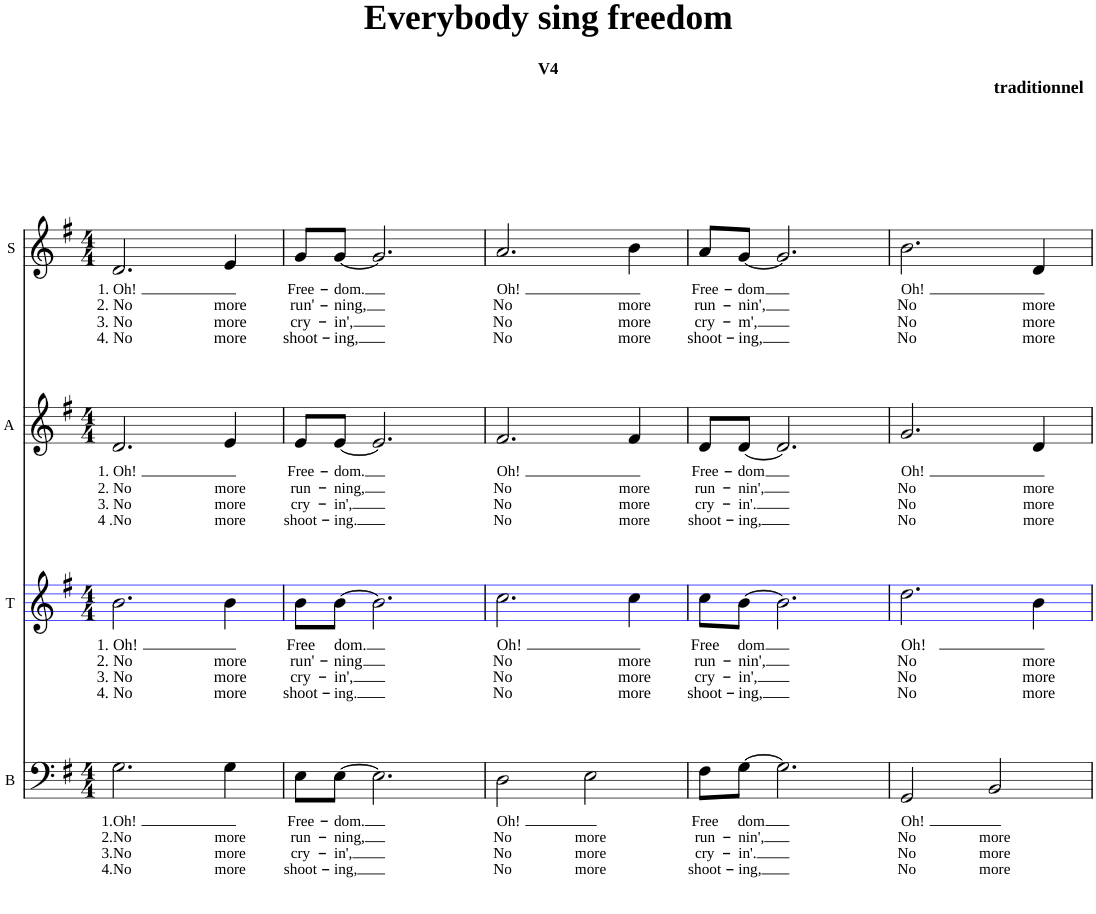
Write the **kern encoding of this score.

**kern	**text	**text	**text	**text	**kern	**text	**text	**text	**text	**kern	**text	**text	**text	**text	**kern	**text	**text	**text	**text
*part4	*part4	*part4	*part4	*part4	*part3	*part3	*part3	*part3	*part3	*part2	*part2	*part2	*part2	*part2	*part1	*part1	*part1	*part1	*part1
*staff4	*staff4	*staff4	*staff4	*staff4	*staff3	*staff3	*staff3	*staff3	*staff3	*staff2	*staff2	*staff2	*staff2	*staff2	*staff1	*staff1	*staff1	*staff1	*staff1
*I"B	*	*	*	*	*I"T	*	*	*	*	*I"A	*	*	*	*	*I"S	*	*	*	*
*	*	*	*	*	*stria5	*	*	*	*	*	*	*	*	*	*	*	*	*	*
*clefF4	*	*	*	*	*clefG2	*	*	*	*	*clefG2	*	*	*	*	*clefG2	*	*	*	*
*Trd7c12	*	*	*	*	*	*	*	*	*	*	*	*	*	*	*	*	*	*	*
*k[f#]	*	*	*	*	*k[f#]	*	*	*	*	*k[f#]	*	*	*	*	*k[f#]	*	*	*	*
*M4/4	*	*	*	*	*M4/4	*	*	*	*	*M4/4	*	*	*	*	*M4/4	*	*	*	*
=1	=1	=1	=1	=1	=1	=1	=1	=1	=1	=1	=1	=1	=1	=1	=1	=1	=1	=1	=1
!	!LO:LY:b	!LO:LY:b	!LO:LY:b	!LO:LY:b	!	!LO:LY:b	!LO:LY:b	!LO:LY:b	!LO:LY:b	!	!LO:LY:b	!LO:LY:b	!LO:LY:b	!LO:LY:b	!	!LO:LY:b	!LO:LY:b	!LO:LY:b	!LO:LY:b
2.G\	1.Oh!	2.No	3.No	4.No	2.b\	-1. Oh!	2. No	3. No	4. No	2.d/	1. Oh!	2. No	3. No	4 .No	2.d/	1. Oh!	2. No	3. No	4. No
!	!	!LO:LY:b	!LO:LY:b	!LO:LY:b	!	!	!LO:LY:b	!LO:LY:b	!LO:LY:b	!	!	!LO:LY:b	!LO:LY:b	!LO:LY:b	!	!	!LO:LY:b	!LO:LY:b	!LO:LY:b
4G\	.	more	more	more	4b\	.	more	more	more	4e/	.	more	more	more	4e/	.	more	more	more
=2	=2	=2	=2	=2	=2	=2	=2	=2	=2	=2	=2	=2	=2	=2	=2	=2	=2	=2	=2
!	!LO:LY:b	!LO:LY:b	!LO:LY:b	!LO:LY:b	!	!LO:LY:b	!LO:LY:b	!LO:LY:b	!LO:LY:b	!	!LO:LY:b	!LO:LY:b	!LO:LY:b	!LO:LY:b	!	!LO:LY:b	!LO:LY:b	!LO:LY:b	!LO:LY:b
8E\L	Free-	run-	cry-	shoot-	8b\L	Free	run'-	cry-	shoot-	8e/L	Free-	run-	cry-	shoot-	8g/L	Free-	run'-	cry-	shoot-
!	!LO:LY:b	!LO:LY:b	!LO:LY:b	!LO:LY:b	!	!LO:LY:b	!LO:LY:b	!LO:LY:b	!LO:LY:b	!	!LO:LY:b	!LO:LY:b	!LO:LY:b	!LO:LY:b	!	!LO:LY:b	!LO:LY:b	!LO:LY:b	!LO:LY:b
[8E\J	-dom.	-ning,	-in',	-ing,	[8b\J	dom.	-ning	-in',	-ing.	[8e/J	-dom.	-ning,	-in',	-ing.	[8g/J	-dom.	-ning,	-in',	-ing,
2.E\]	.	.	.	.	2.b\]	.	.	.	.	2.e/]	.	.	.	.	2.g/]	.	.	.	.
=3	=3	=3	=3	=3	=3	=3	=3	=3	=3	=3	=3	=3	=3	=3	=3	=3	=3	=3	=3
!	!LO:LY:b	!LO:LY:b	!LO:LY:b	!LO:LY:b	!	!LO:LY:b	!LO:LY:b	!LO:LY:b	!LO:LY:b	!	!LO:LY:b	!LO:LY:b	!LO:LY:b	!LO:LY:b	!	!LO:LY:b	!LO:LY:b	!LO:LY:b	!LO:LY:b
2D\	Oh!	No	No	No	2.cc\	Oh!	No	No	No	2.f#/	-Oh!	No	No	No	2.a/	-Oh!	No	No	No
!	!	!LO:LY:b	!LO:LY:b	!LO:LY:b	!	!	!	!	!	!	!	!	!	!	!	!	!	!	!
2E\	.	more	more	more	.	.	.	.	.	.	.	.	.	.	.	.	.	.	.
!	!	!	!	!	!	!	!LO:LY:b	!LO:LY:b	!LO:LY:b	!	!	!LO:LY:b	!LO:LY:b	!LO:LY:b	!	!	!LO:LY:b	!LO:LY:b	!LO:LY:b
.	.	.	.	.	4cc\	.	more	more	more	4f#/	.	more	more	more	4b\	.	more	more	more
=4	=4	=4	=4	=4	=4	=4	=4	=4	=4	=4	=4	=4	=4	=4	=4	=4	=4	=4	=4
!	!LO:LY:b	!LO:LY:b	!LO:LY:b	!LO:LY:b	!	!LO:LY:b	!LO:LY:b	!LO:LY:b	!LO:LY:b	!	!LO:LY:b	!LO:LY:b	!LO:LY:b	!LO:LY:b	!	!LO:LY:b	!LO:LY:b	!LO:LY:b	!LO:LY:b
8F#\L	Free	run-	cry-	shoot-	8cc\L	Free	run-	cry-	shoot-	8d/L	Free-	run-	cry-	shoot-	8a/L	Free-	run-	cry-	shoot-
!	!LO:LY:b	!LO:LY:b	!LO:LY:b	!LO:LY:b	!	!LO:LY:b	!LO:LY:b	!LO:LY:b	!LO:LY:b	!	!LO:LY:b	!LO:LY:b	!LO:LY:b	!LO:LY:b	!	!LO:LY:b	!LO:LY:b	!LO:LY:b	!LO:LY:b
[8G\J	dom	-nin',	-in'.	-ing,	[8b\J	dom	-nin',	-in',	-ing,	[8d/J	-dom	-nin',	-in'.	-ing,	[8g/J	-dom	-nin',	-m',	-ing,
2.G\]	.	.	.	.	2.b\]	.	.	.	.	2.d/]	.	.	.	.	2.g/]	.	.	.	.
=5	=5	=5	=5	=5	=5	=5	=5	=5	=5	=5	=5	=5	=5	=5	=5	=5	=5	=5	=5
!	!LO:LY:b	!LO:LY:b	!LO:LY:b	!LO:LY:b	!	!LO:LY:b	!LO:LY:b	!LO:LY:b	!LO:LY:b	!	!LO:LY:b	!LO:LY:b	!LO:LY:b	!LO:LY:b	!	!LO:LY:b	!LO:LY:b	!LO:LY:b	!LO:LY:b
2GG/	Oh!	No	No	No	2.dd\	Oh!	No	No	No	2.g/	Oh!	No	No	No	2.b\	Oh!	No	No	No
!	!	!LO:LY:b	!LO:LY:b	!LO:LY:b	!	!	!	!	!	!	!	!	!	!	!	!	!	!	!
2BB/	.	more	more	more	.	.	.	.	.	.	.	.	.	.	.	.	.	.	.
!	!	!	!	!	!	!	!LO:LY:b	!LO:LY:b	!LO:LY:b	!	!	!LO:LY:b	!LO:LY:b	!LO:LY:b	!	!	!LO:LY:b	!LO:LY:b	!LO:LY:b
.	.	.	.	.	4b\	.	more	more	more	4d/	.	more	more	more	4d/	.	more	more	more
=	=	=	=	=	=	=	=	=	=	=	=	=	=	=	=	=	=	=	=
*-	*-	*-	*-	*-	*-	*-	*-	*-	*-	*-	*-	*-	*-	*-	*-	*-	*-	*-	*-
